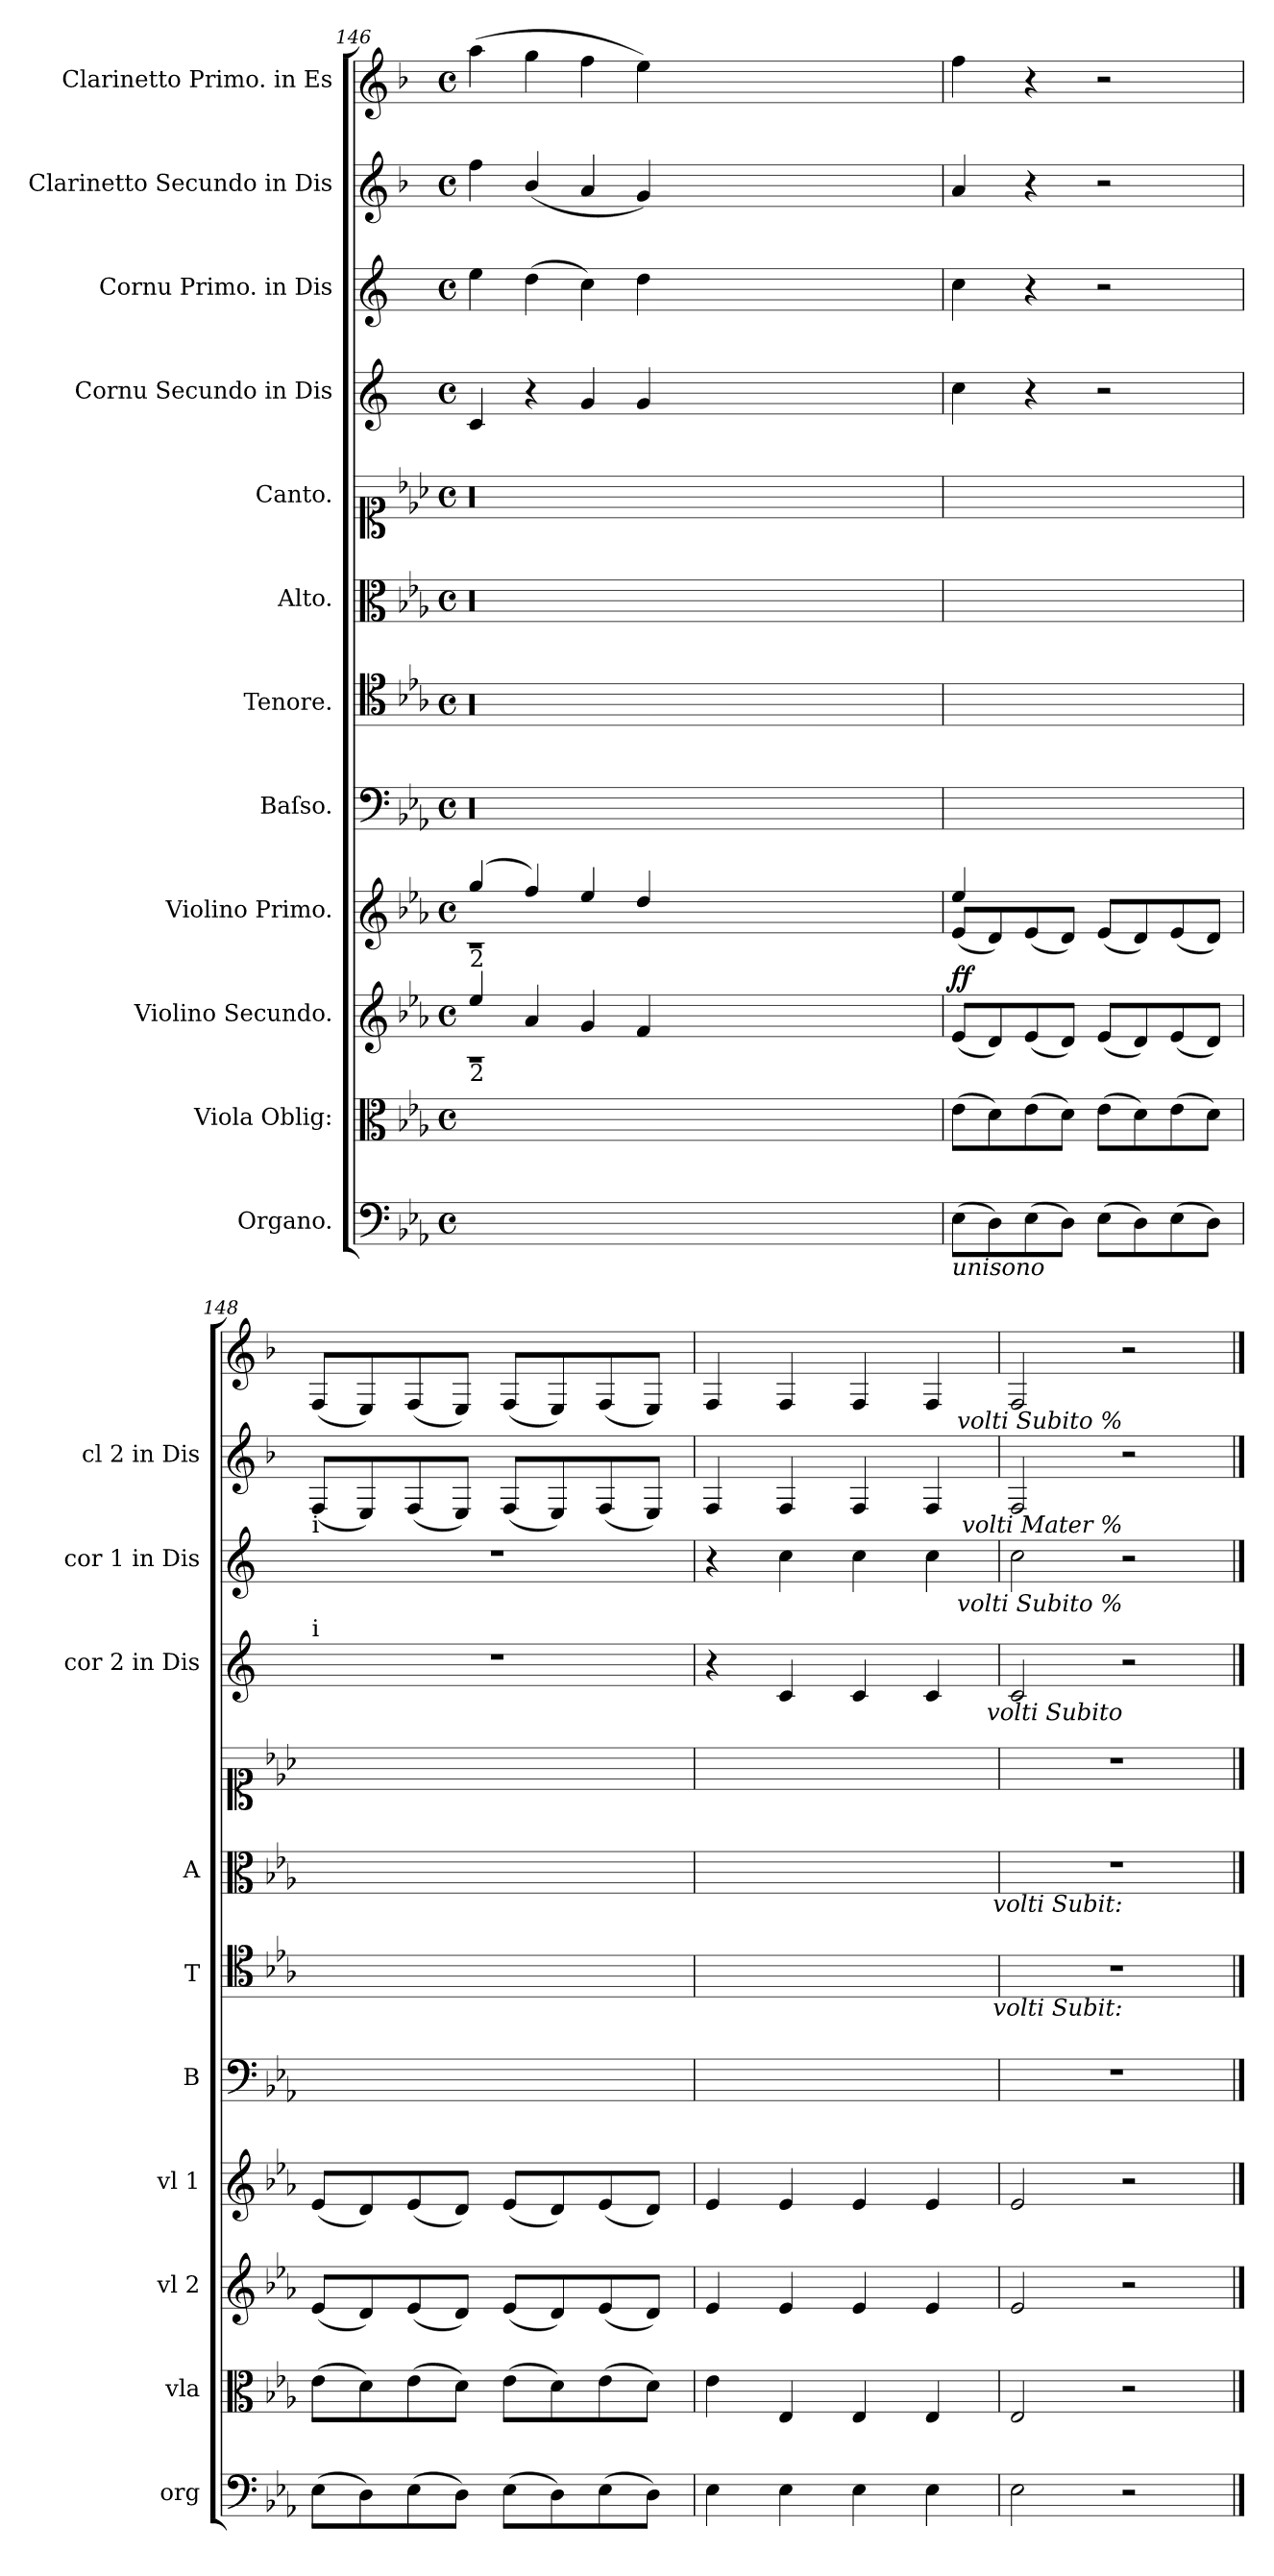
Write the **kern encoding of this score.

**kern	**kern	**kern	**dynam	**kern	**dynam	**kern	**kern	**kern	**kern	**kern	**kern	**dynam	**kern	**kern	**dynam
*part12	*part11	*part10	*part10	*part9	*part9	*part8	*part7	*part6	*part5	*part4	*part3	*part3	*part2	*part1	*part1
*staff12	*staff11	*staff10	*staff10	*staff9	*staff9	*staff8	*staff7	*staff6	*staff5	*staff4	*staff3	*staff3	*staff2	*staff1	*staff1
*I"Organo.	*I"Viola Oblig:	*I"Violino Secundo.	*	*I"Violino Primo.	*	*I"Baſso.	*I"Tenore.	*I"Alto.	*I"Canto.	*I"Cornu Secundo in Dis	*I"Cornu Primo. in Dis	*	*I"Clarinetto Secundo in Dis	*I"Clarinetto Primo. in Es	*
*I'org	*I'vla	*I'vl 2	*	*I'vl 1	*	*I'B	*I'T	*I'A	*	*I'cor 2 in Dis	*I'cor 1 in Dis	*	*I'cl 2 in Dis	*	*
*clefF4	*clefC3	*clefG2	*	*clefG2	*	*clefF4	*clefC4	*clefC3	*clefC1	*clefG2	*clefG2	*	*clefG2	*clefG2	*
*	*	*	*	*	*	*	*	*	*	*ITrd5c9	*ITrd5c9	*	*ITrd1c2	*ITrd1c2	*
*k[b-e-a-]	*k[b-e-a-]	*k[b-e-a-]	*	*k[b-e-a-]	*	*k[b-e-a-]	*k[b-e-a-]	*k[b-e-a-]	*k[b-e-a-]	*k[b-e-a-]	*k[b-e-a-]	*	*k[b-e-a-]	*k[b-e-a-]	*
*E-:	*E-:	*E-:	*	*E-:	*	*E-:	*E-:	*E-:	*E-:	*E-:	*E-:	*	*E-:	*E-:	*
*M4/4	*M4/4	*M4/4	*	*M4/4	*	*M4/4	*M4/4	*M4/4	*M4/4	*M4/4	*M4/4	*	*M4/4	*M4/4	*
*met(c)	*met(c)	*met(c)	*	*met(c)	*	*met(c)	*met(c)	*met(c)	*met(c)	*met(c)	*met(c)	*	*met(c)	*met(c)	*
=146	=146	=146	=146	=146	=146	=146	=146	=146	=146	=146	=146	=146	=146	=146	=146
*	*	*^	*	*^	*	*	*	*	*	*	*	*	*	*	*
!	!	!	!	!	!LO:TX:b:t=2	!	!	!	!	!	!	!	!	!	!	!	!
!	!	!LO:TX:b:t=2	!	!	!	!	!	!	!	!	!	!	!	!	!	!	!
00ryy	00ryy	4ee-!/	1r	.	(<4gg!/	1r	.	00r	00r	00r	00r	4E-/	4g\	.	4ee-\	(4gg\	.
.	.	4a-!/	.	.	4ff!/)	.	.	.	.	.	.	4r	(4f\	.	(4a-/	4ff\	.
.	.	4g!/	.	.	4ee-!/	.	.	.	.	.	.	4B-/	4e-\)	.	4g/	4ee-\	.
.	.	4f!/	.	.	4dd!/	.	.	.	.	.	.	4B-/	4f\	.	4f/)	4dd\)	.
.	.	0.ryy	0.ryy	.	0.ryy	0.ryy	.	.	.	.	.	0.ryy	0.ryy	.	0.ryy	0.ryy	.
=147	=147	=147	=147	=147	=147	=147	=147	=147	=147	=147	=147	=147	=147	=147	=147	=147	=147
!LO:TX:b:i:t=unisono	!	!	!	!	!	!	!	!	!	!	!	!	!	!	!	!	!
!	!	!	!	!LO:DY:a	!	!	!	!	!	!	!	!	!	!	!	!	!
*	*	*v	*v	*	*	*	*	*	*	*	*	*	*	*	*	*	*
(8E-\L	(8e-\L	(8e-/L	ff	4ee-!/	(8e-/L	.	1ryy	1ryy	1ryy	1ryy	4e-\	4e-\	.	4g/	4ee-\	.
!	!	!	!	!	!	!LO:DY:a	!	!	!	!	!	!	!	!	!	!
8D\)	8d\)	8d/)	.	.	8d/)	ff&colon;	.	.	.	.	.	.	.	.	.	.
(8E-\	(8e-\	(8e-/	.	4ryy	(8e-/	.	.	.	.	.	4r	4r	.	4r	4r	.
8D\J)	8d\J)	8d/J)	.	.	8d/J)	.	.	.	.	.	.	.	.	.	.	.
(8E-\L	(8e-\L	(8e-/L	.	(8e-/L	2ryy	.	.	.	.	.	2r	2r	.	2r	2r	.
8D\)	8d\)	8d/)	.	8d/)	.	.	.	.	.	.	.	.	.	.	.	.
(8E-\	(8e-\	(8e-/	.	(8e-/	.	.	.	.	.	.	.	.	.	.	.	.
8D\J)	8d\J)	8d/J)	.	8d/J)	.	.	.	.	.	.	.	.	.	.	.	.
*	*	*	*	*v	*v	*	*	*	*	*	*	*	*	*	*	*
=148	=148	=148	=148	=148	=148	=148	=148	=148	=148	=148	=148	=148	=148	=148	=148
!	!	!	!	!	!	!	!	!	!	!	!LO:TX:a:t=i	!	!	!	!
!	!	!	!	!	!	!	!	!	!	!LO:TX:a:t=i	!	!	!	!	!
!	!	!	!	!	!	!	!	!	!	!	!	!	!	!	!LO:DY:a
(8E-\L	(8e-\L	(8e-/L	.	(8e-/L	.	1ryy	1ryy	1ryy	1ryy	1r	1r	.	(8E-/L	(8E-/L	forto
8D\)	8d\)	8d/)	.	8d/)	.	.	.	.	.	.	.	.	8D/)	8D/)	.
(8E-\	(8e-\	(8e-/	.	(8e-/	.	.	.	.	.	.	.	.	(8E-/	(8E-/	.
8D\J)	8d\J)	8d/J)	.	8d/J)	.	.	.	.	.	.	.	.	8D/J)	8D/J)	.
(8E-\L	(8e-\L	(8e-/L	.	(8e-/L	.	.	.	.	.	.	.	.	(8E-/L	(8E-/L	.
8D\)	8d\)	8d/)	.	8d/)	.	.	.	.	.	.	.	.	8D/)	8D/)	.
(8E-\	(8e-\	(8e-/	.	(8e-/	.	.	.	.	.	.	.	.	(8E-/	(8E-/	.
8D\J)	8d\J)	8d/J)	.	8d/J)	.	.	.	.	.	.	.	.	8D/J)	8D/J)	.
=149	=149	=149	=149	=149	=149	=149	=149	=149	=149	=149	=149	=149	=149	=149	=149
4E-\	4e-\	4e-/	.	4e-/	.	1ryy	1ryy	1ryy	1ryy	4r	4r	fort	4E-/	4E-/	.
4E-\	4E-/	4e-/	.	4e-/	.	.	.	.	.	4E-/	4e-\	.	4E-/	4E-/	.
4E-\	4E-/	4e-/	.	4e-/	.	.	.	.	.	4E-/	4e-\	.	4E-/	4E-/	.
4E-\	4E-/	4e-/	.	4e-/	.	.	.	.	.	4E-/	4e-\	.	4E-/	4E-/	.
=150	=150	=150	=150	=150	=150	=150	=150	=150	=150	=150	=150	=150	=150	=150	=150
*	*	*	*	*	*	*	*^	*^	*	*	*	*	*	*	*
2E-\	2E-/	2e-/	.	2e-/	.	1r	1r	2ryy	1r	2ryy	1r	2E-/	2e-\	.	2E-/	2E-/	.
!	!	!	!	!	!	!	!	!	!	!	!	!	!	!	!	!LO:TX:b:i:rj:t=volti Subito %	!
!	!	!	!	!	!	!	!	!	!	!	!	!	!	!	!LO:TX:b:i:rj:t=volti Mater %	!	!
!	!	!	!	!	!	!	!	!	!	!	!	!	!LO:TX:b:i:rj:t=volti Subito %	!	!	!	!
!	!	!	!	!	!	!	!	!	!	!	!	!LO:TX:b:i:rj:t=volti Subito	!	!	!	!	!
!	!	!	!	!	!	!	!	!	!	!LO:TX:b:i:rj:t=volti Subit&colon;	!	!	!	!	!	!	!
!	!	!	!	!	!	!	!	!LO:TX:b:i:rj:t=volti Subit&colon;	!	!	!	!	!	!	!	!	!
2r	2r	2r	.	2r	.	.	.	2ryy	.	2ryy	.	2r	2r	.	2r	2r	.
*	*	*	*	*	*	*	*v	*v	*	*	*	*	*	*	*	*	*
*	*	*	*	*	*	*	*	*v	*v	*	*	*	*	*	*	*
==	==	==	==	==	==	==	==	==	==	==	==	==	==	==	==
*-	*-	*-	*-	*-	*-	*-	*-	*-	*-	*-	*-	*-	*-	*-	*-
